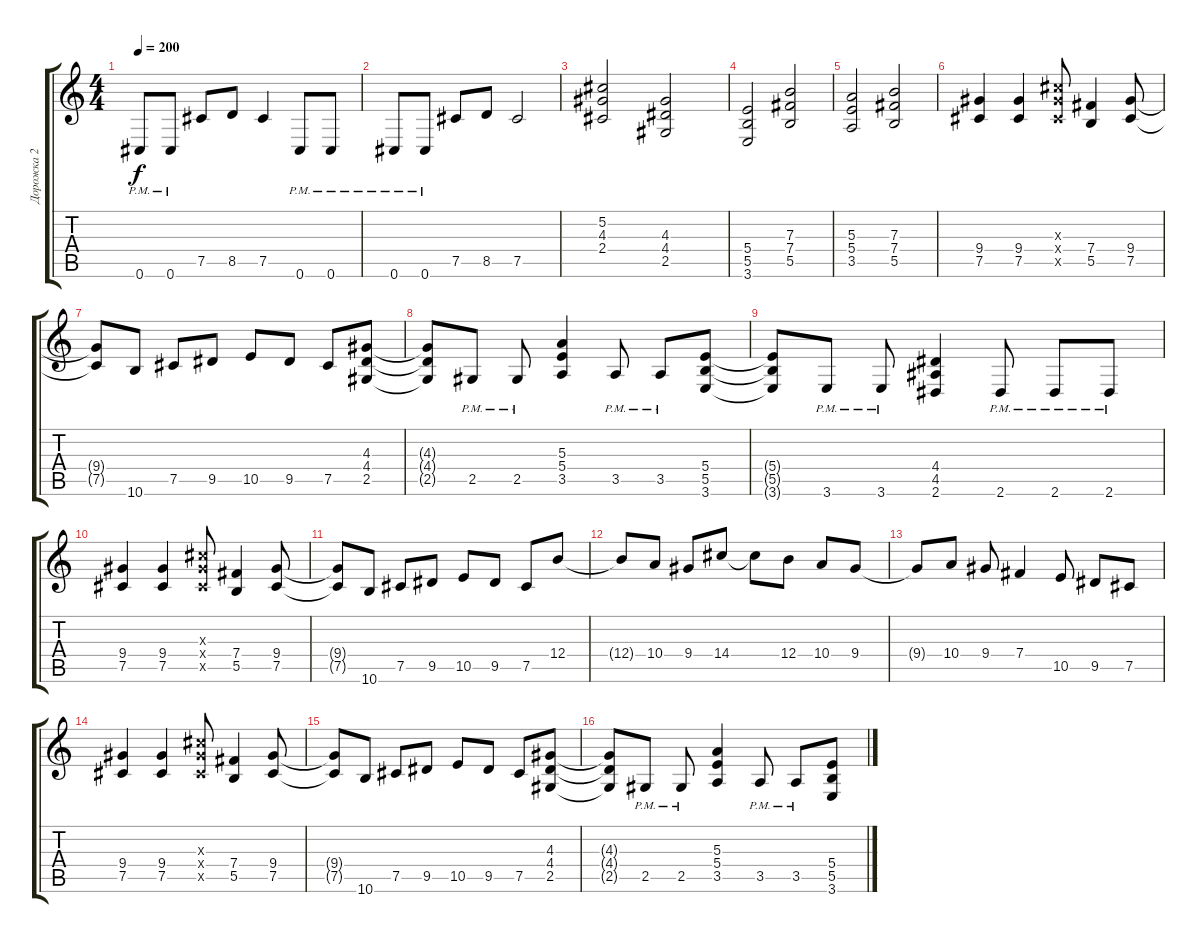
\track ("Дорожка 2" "Дорожка 2") {instrument overdrivenguitar}
\staff {score tabs}
\tuning (Db4 Ab3 E3 B2 Gb2 Db2) {hide}
\ts (4 4)
\tempo 200
\clef g2
\ks c
0.6{pm}.8{dy f} 0.6{pm}.8 7.5.8 8.5.8 7.5.4 0.6{pm}.8 0.6{pm}.8 |
0.6{pm}.8 0.6{pm}.8 7.5.8 8.5.8 7.5.2 |
(5.2 4.3 2.4).2 (4.3 4.4 2.5).2 |
(5.4 5.5 3.6).2 (7.3 7.4 5.5).2 |
(5.3 5.4 3.5).2 (7.3 7.4 5.5).2 |
(9.4 7.5).4 (9.4 7.5).4 (9.3{x} 9.4{x} 7.5{x}).8 (7.4 5.5).4 (9.4 7.5).8 |
(9.4{t} 7.5{t}).8 10.6.8 7.5.8 9.5.8 10.5.8 9.5.8 7.5.8 (4.3 4.4 2.5).8 |
(4.3{t} 4.4{t} 2.5{t}).8 2.5{pm}.8 2.5{pm}.8 (5.3 5.4 3.5).4 3.5{pm}.8 3.5{pm}.8 (5.4 5.5 3.6).8 |
(5.4{t} 5.5{t} 3.6{t}).8 3.6{pm}.8 3.6{pm}.8 (4.4 4.5 2.6).4 2.6{pm}.8 2.6{pm}.8 2.6{pm}.8 |
(9.4 7.5).4 (9.4 7.5).4 (9.3{x} 9.4{x} 7.5{x}).8 (7.4 5.5).4 (9.4 7.5).8 |
(9.4{t} 7.5{t}).8 10.6.8 7.5.8 9.5.8 10.5.8 9.5.8 7.5.8 12.4.8 |
12.4{t}.8 10.4.8 9.4.8 14.4.8 14.4{t}.8 12.4.8 10.4.8 9.4.8 |
9.4{t}.8 10.4.8 9.4.8 7.4.4 10.5.8 9.5.8 7.5.8 |
(9.4 7.5).4 (9.4 7.5).4 (9.3{x} 9.4{x} 7.5{x}).8 (7.4 5.5).4 (9.4 7.5).8 |
(9.4{t} 7.5{t}).8 10.6.8 7.5.8 9.5.8 10.5.8 9.5.8 7.5.8 (4.3 4.4 2.5).8 |
(4.3{t} 4.4{t} 2.5{t}).8 2.5{pm}.8 2.5{pm}.8 (5.3 5.4 3.5).4 3.5{pm}.8 3.5{pm}.8 (5.4 5.5 3.6).8
